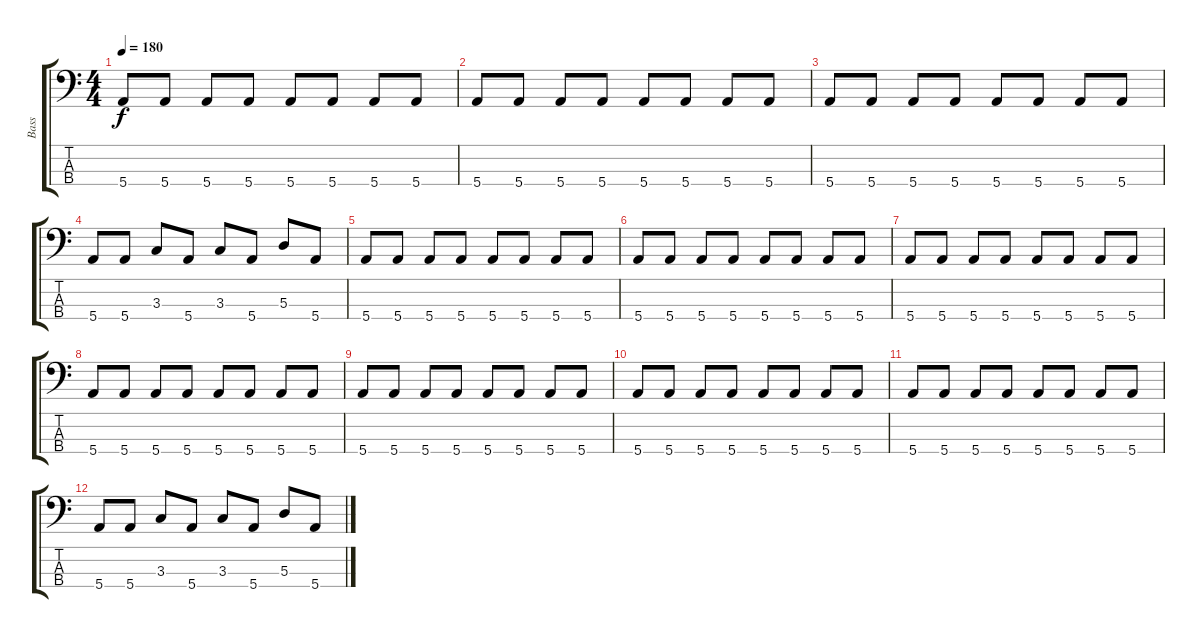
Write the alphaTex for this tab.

\track ("Bass" "Bass") {instrument slapbass1}
\staff {score tabs}
\tuning (G2 D2 A1 E1) {hide}
\ts (4 4)
\tempo 180
\clef f4
\ks c
5.4.8{dy f} 5.4.8 5.4.8 5.4.8 5.4.8 5.4.8 5.4.8 5.4.8 |
5.4.8 5.4.8 5.4.8 5.4.8 5.4.8 5.4.8 5.4.8 5.4.8 |
5.4.8 5.4.8 5.4.8 5.4.8 5.4.8 5.4.8 5.4.8 5.4.8 |
5.4.8 5.4.8 3.3.8 5.4.8 3.3.8 5.4.8 5.3.8 5.4.8 |
5.4.8 5.4.8 5.4.8 5.4.8 5.4.8 5.4.8 5.4.8 5.4.8 |
5.4.8 5.4.8 5.4.8 5.4.8 5.4.8 5.4.8 5.4.8 5.4.8 |
5.4.8 5.4.8 5.4.8 5.4.8 5.4.8 5.4.8 5.4.8 5.4.8 |
5.4.8 5.4.8 5.4.8 5.4.8 5.4.8 5.4.8 5.4.8 5.4.8 |
5.4.8 5.4.8 5.4.8 5.4.8 5.4.8 5.4.8 5.4.8 5.4.8 |
5.4.8 5.4.8 5.4.8 5.4.8 5.4.8 5.4.8 5.4.8 5.4.8 |
5.4.8 5.4.8 5.4.8 5.4.8 5.4.8 5.4.8 5.4.8 5.4.8 |
5.4.8 5.4.8 3.3.8 5.4.8 3.3.8 5.4.8 5.3.8 5.4.8
